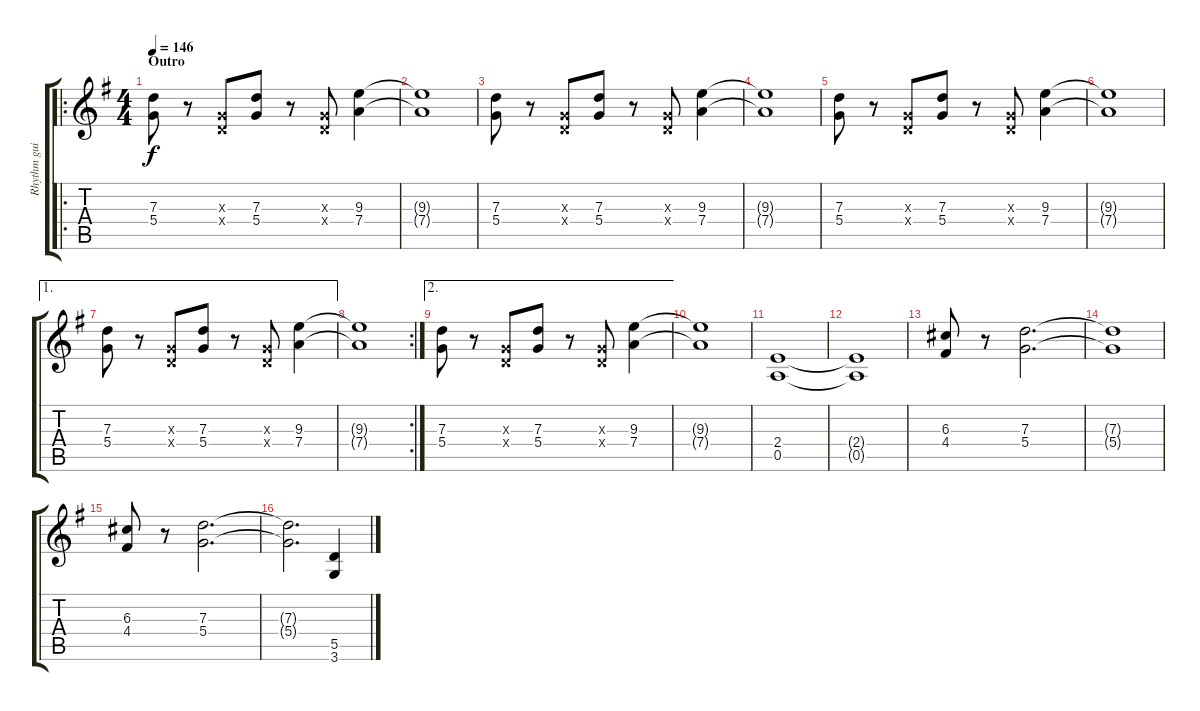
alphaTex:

\track ("Rhythm guitar" "Rhythm gui") {instrument distortionguitar}
\staff {score tabs}
\tuning (E4 B3 G3 D3 A2 E2) {hide}
\ro
\ts (4 4)
\section ("" "Outro")
\tempo 146
\clef g2
\ks eminor
(7.3 5.4).8{dy f} r.8 (0.3{x} 0.4{x}).8 (7.3 5.4).8 r.8 (0.3{x} 0.4{x}).8 (9.3 7.4).4 |
(9.3{t} 7.4{t}).1 |
(7.3 5.4).8 r.8 (0.3{x} 0.4{x}).8 (7.3 5.4).8 r.8 (0.3{x} 0.4{x}).8 (9.3 7.4).4 |
(9.3{t} 7.4{t}).1 |
(7.3 5.4).8 r.8 (0.3{x} 0.4{x}).8 (7.3 5.4).8 r.8 (0.3{x} 0.4{x}).8 (9.3 7.4).4 |
(9.3{t} 7.4{t}).1 |
\ae 1
(7.3 5.4).8 r.8 (0.3{x} 0.4{x}).8 (7.3 5.4).8 r.8 (0.3{x} 0.4{x}).8 (9.3 7.4).4 |
\rc 2
(9.3{t} 7.4{t}).1 |
\ae 2
(7.3 5.4).8 r.8 (0.3{x} 0.4{x}).8 (7.3 5.4).8 r.8 (0.3{x} 0.4{x}).8 (9.3 7.4).4 |
(9.3{t} 7.4{t}).1 |
(2.4 0.5).1 |
(2.4{t} 0.5{t}).1 |
(6.3 4.4).8 r.8 (7.3 5.4).2{d} |
(7.3{t} 5.4{t}).1 |
(6.3 4.4).8 r.8 (7.3 5.4).2{d} |
(7.3{t} 5.4{t}).2{d} (5.5 3.6).4
